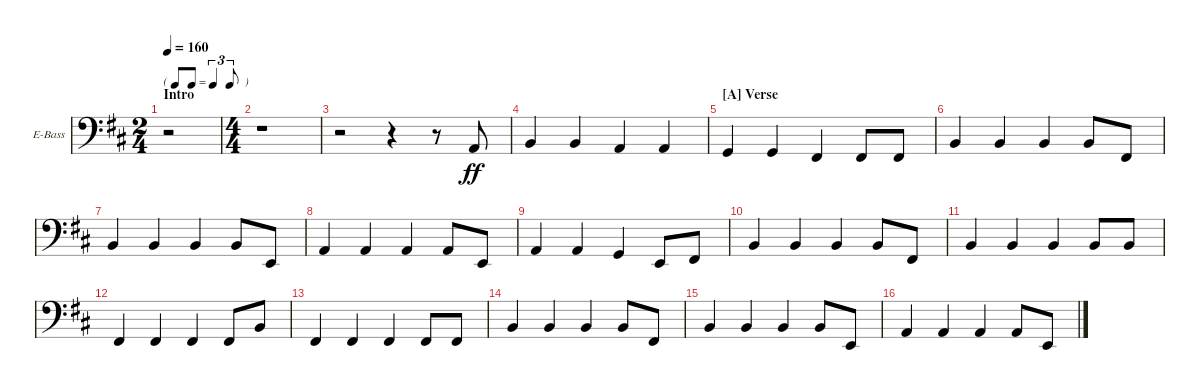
\defaultSystemsLayout 4
\bracketExtendMode groupsimilarinstruments
\firstSystemTrackNameOrientation horizontal
\otherSystemsTrackNameOrientation horizontal
\track ("Electric Bass" "E-Bass") {instrument electricbassfinger}
\staff {score}
\tuning (G2 D2 A1 E1)
\ts (2 4)
\tf triplet8th
\section ("" "Intro")
\tempo 160
\clef f4
\ks bminor
r.2{dy ff instrument electricbassfinger} |
\ts (4 4)
r.1 |
r.2 r.4 r.8 0.3.8 |
2.3.4 2.3.4 0.3.4 0.3.4 |
\section ("A" "Verse")
3.4.4 3.4.4 2.4.4 2.4.8 2.4.8 |
2.3.4 2.3.4 2.3.4 2.3.8 2.4.8 |
2.3.4 2.3.4 2.3.4 2.3.8 0.4.8 |
0.3.4 0.3.4 0.3.4 0.3.8 0.4.8 |
0.3.4 0.3.4 3.4.4 0.4.8 2.4.8 |
2.3.4 2.3.4 2.3.4 2.3.8 2.4.8 |
2.3.4 2.3.4 2.3.4 2.3.8 2.3.8 |
2.4.4 2.4.4 2.4.4 2.4.8 2.3.8 |
2.4.4 2.4.4 2.4.4 2.4.8 2.4.8 |
2.3.4 2.3.4 2.3.4 2.3.8 2.4.8 |
2.3.4 2.3.4 2.3.4 2.3.8 0.4.8 |
0.3.4 0.3.4 0.3.4 0.3.8 0.4.8
